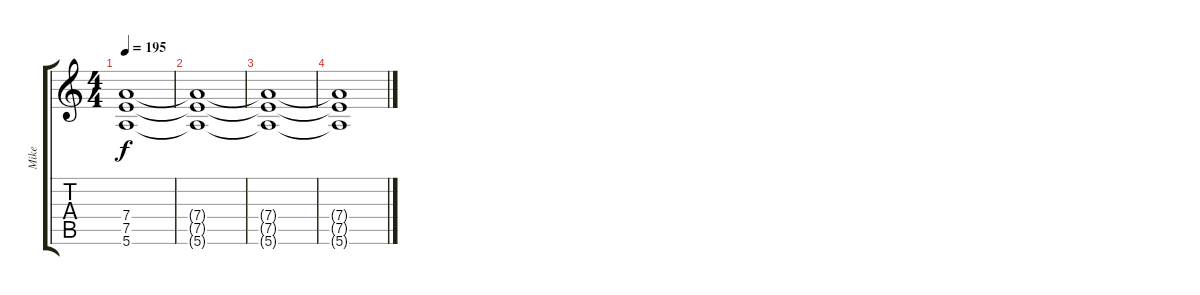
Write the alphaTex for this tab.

\track ("Mike" "Mike") {instrument acousticguitarsteel}
\staff {score tabs}
\tuning (E4 B3 G3 D3 A2 E2) {hide}
\ts (4 4)
\tempo 195
\clef g2
\ks c
(7.4{t} 7.5{t} 5.6{t}).1{dy f} |
(7.4{t} 7.5{t} 5.6{t}).1 |
(7.4{t} 7.5{t} 5.6{t}).1 |
(7.4{t} 7.5{t} 5.6{t}).1
